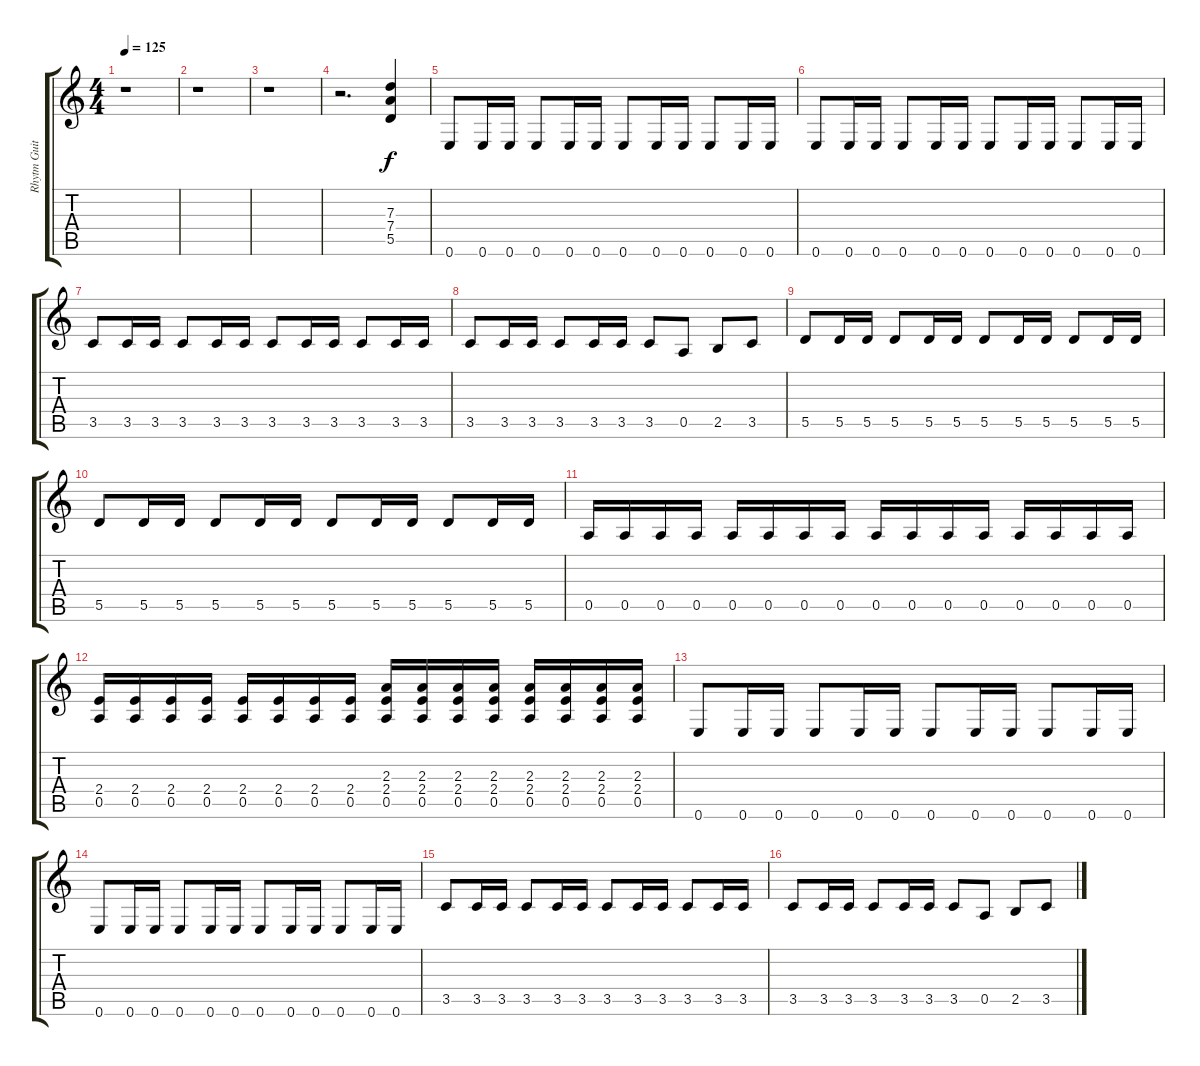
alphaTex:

\track ("Rhytm Guitar" "Rhytm Guit") {instrument distortionguitar}
\staff {score tabs}
\tuning (E4 B3 G3 D3 A2 E2) {hide}
\ts (4 4)
\tempo 125
\clef g2
\ks c
r.1{dy ppp} |
r.1 |
r.1 |
r.2{d} (7.3 7.4 5.5).4{dy f} |
0.6.8 0.6.16 0.6.16 0.6.8 0.6.16 0.6.16 0.6.8 0.6.16 0.6.16 0.6.8 0.6.16 0.6.16 |
0.6.8 0.6.16 0.6.16 0.6.8 0.6.16 0.6.16 0.6.8 0.6.16 0.6.16 0.6.8 0.6.16 0.6.16 |
3.5.8 3.5.16 3.5.16 3.5.8 3.5.16 3.5.16 3.5.8 3.5.16 3.5.16 3.5.8 3.5.16 3.5.16 |
3.5.8 3.5.16 3.5.16 3.5.8 3.5.16 3.5.16 3.5.8 0.5.8 2.5.8 3.5.8 |
5.5.8 5.5.16 5.5.16 5.5.8 5.5.16 5.5.16 5.5.8 5.5.16 5.5.16 5.5.8 5.5.16 5.5.16 |
5.5.8 5.5.16 5.5.16 5.5.8 5.5.16 5.5.16 5.5.8 5.5.16 5.5.16 5.5.8 5.5.16 5.5.16 |
0.5.16 0.5.16 0.5.16 0.5.16 0.5.16 0.5.16 0.5.16 0.5.16 0.5.16 0.5.16 0.5.16 0.5.16 0.5.16 0.5.16 0.5.16 0.5.16 |
(2.4 0.5).16 (2.4 0.5).16 (2.4 0.5).16 (2.4 0.5).16 (2.4 0.5).16 (2.4 0.5).16 (2.4 0.5).16 (2.4 0.5).16 (2.3 2.4 0.5).16 (2.3 2.4 0.5).16 (2.3 2.4 0.5).16 (2.3 2.4 0.5).16 (2.3 2.4 0.5).16 (2.3 2.4 0.5).16 (2.3 2.4 0.5).16 (2.3 2.4 0.5).16 |
0.6.8 0.6.16 0.6.16 0.6.8 0.6.16 0.6.16 0.6.8 0.6.16 0.6.16 0.6.8 0.6.16 0.6.16 |
0.6.8 0.6.16 0.6.16 0.6.8 0.6.16 0.6.16 0.6.8 0.6.16 0.6.16 0.6.8 0.6.16 0.6.16 |
3.5.8 3.5.16 3.5.16 3.5.8 3.5.16 3.5.16 3.5.8 3.5.16 3.5.16 3.5.8 3.5.16 3.5.16 |
3.5.8 3.5.16 3.5.16 3.5.8 3.5.16 3.5.16 3.5.8 0.5.8 2.5.8 3.5.8
